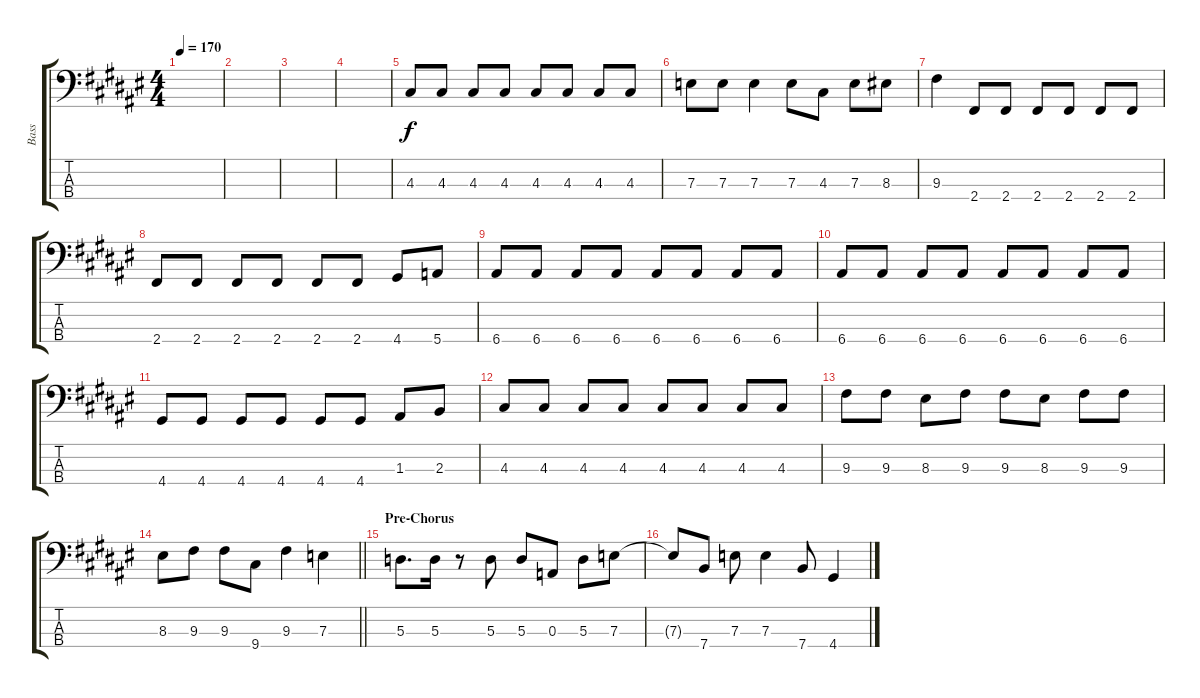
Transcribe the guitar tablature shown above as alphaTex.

\track ("Bass" "Bass") {instrument electricbasspick}
\staff {score tabs}
\tuning (G2 D2 A1 E1) {hide}
\ts (4 4)
\tempo 170
\clef f4
\ks f#
|
|
|
|
4.3.8 4.3.8 4.3.8 4.3.8 4.3.8 4.3.8 4.3.8 4.3.8 |
7.3.8 7.3.8 7.3.4 7.3.8 4.3.8 7.3.8 8.3.8 |
9.3.4 2.4.8 2.4.8 2.4.8 2.4.8 2.4.8 2.4.8 |
2.4.8 2.4.8 2.4.8 2.4.8 2.4.8 2.4.8 4.4.8 5.4.8 |
6.4.8 6.4.8 6.4.8 6.4.8 6.4.8 6.4.8 6.4.8 6.4.8 |
6.4.8 6.4.8 6.4.8 6.4.8 6.4.8 6.4.8 6.4.8 6.4.8 |
4.4.8 4.4.8 4.4.8 4.4.8 4.4.8 4.4.8 1.3.8 2.3.8 |
4.3.8 4.3.8 4.3.8 4.3.8 4.3.8 4.3.8 4.3.8 4.3.8 |
9.3.8 9.3.8 8.3.8 9.3.8 9.3.8 8.3.8 9.3.8 9.3.8 |
\barLineRight lightlight
8.3.8 9.3.8 9.3.8 9.4.8 9.3.4 7.3.4 |
\section ("" "Pre-Chorus")
5.3.8{d} 5.3.16 r.8 5.3.8 5.3.8 0.3.8 5.3.8 7.3.8 |
7.3{t}.8 7.4.8 7.3.8 7.3.4 7.4.8 4.4.4
